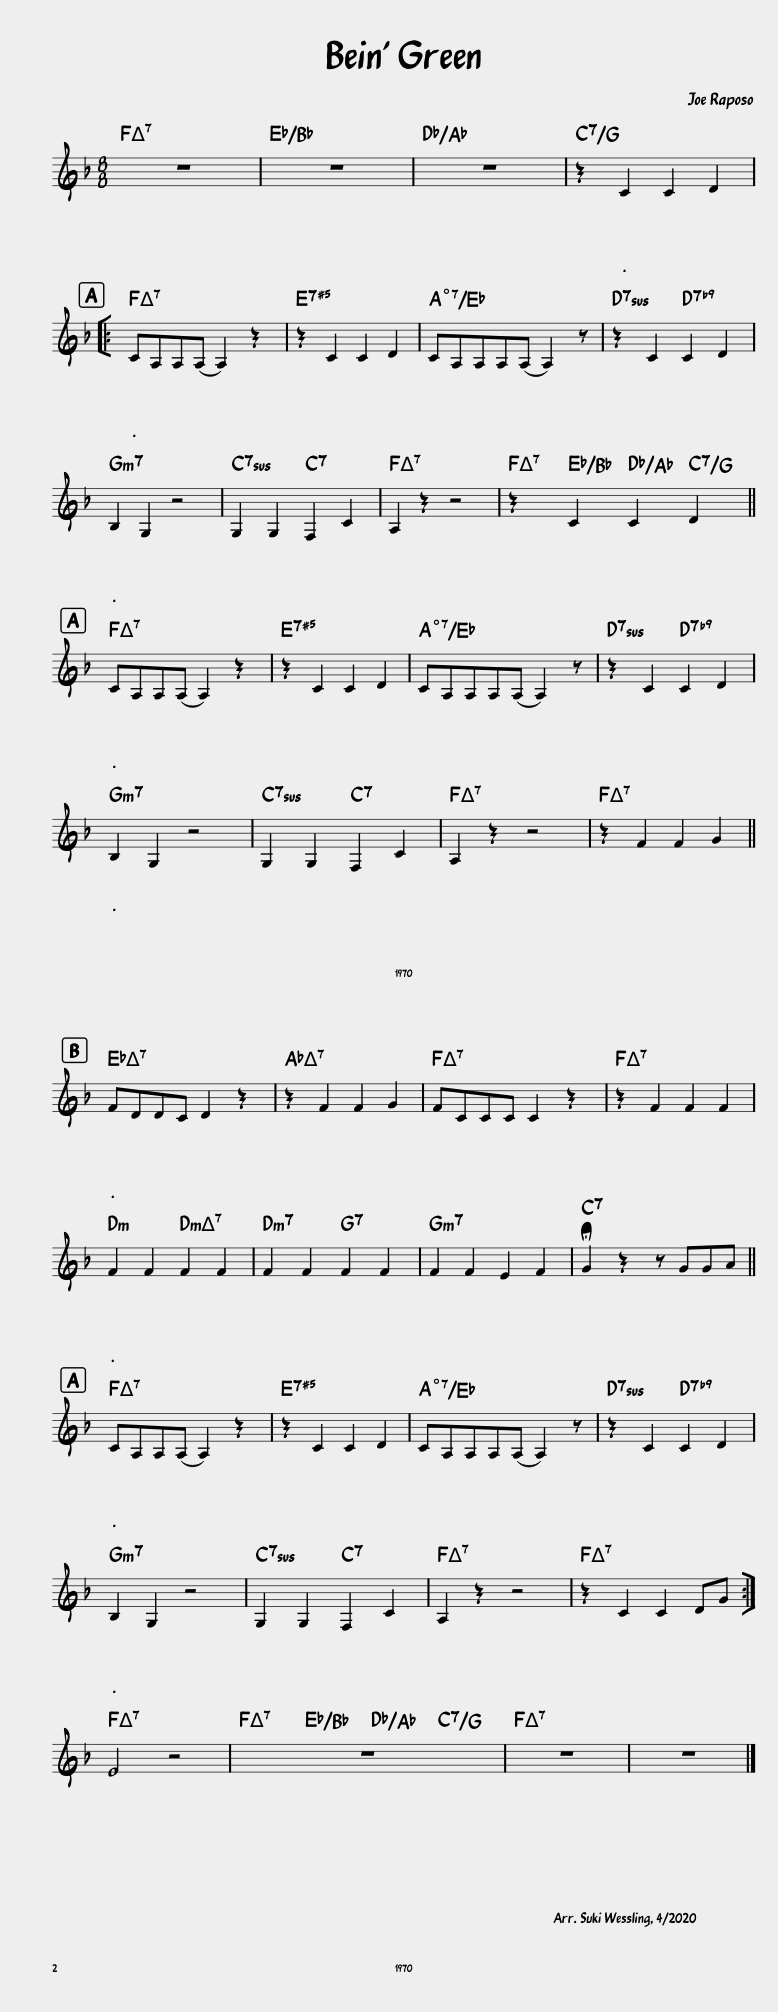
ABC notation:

X:1
L:1/8
M:8/8
I:linebreak $
K:F
V:1 treble
V:1
 z8 | z8 | z8 | z2 C2 C2 D2 |:$ CA,A,(A, A,2) z2 | %5
 z2 C2 C2 D2 | CA,A,A,(A, A,2) z | z2 C2 C2 D2 |$ B,2 G,2 z4 | G,2 G,2 F,2 C2 | %10
 A,2 z2 z4 | z2 C2 C2 D2 ||$ CA,A,(A, A,2) z2 | z2 C2 C2 D2 | CA,A,A,(A, A,2) z | %15
 z2 C2 C2 D2 |$ B,2 G,2 z4 | G,2 G,2 F,2 C2 | A,2 z2 z4 | z2 F2 F2 G2 ||$ %20
 FDDC D2 z2 | z2 F2 F2 G2 | FCCC C2 z2 | z2 F2 F2 F2 |$ F2 F2 F2 F2 | %25
 F2 F2 F2 F2 | F2 F2 E2 F2 | !fermata!G2 z2 z GGA ||$ CA,A,(A, A,2) z2 | z2 C2 C2 D2 | %30
 CA,A,A,(A, A,2) z | z2 C2 C2 D2 |$ B,2 G,2 z4 | G,2 G,2 F,2 C2 | A,2 z2 z4 | %35
 z2 C2 C2 DG :|$ E4 z4 | z8 | z8 | z8 |] %40
